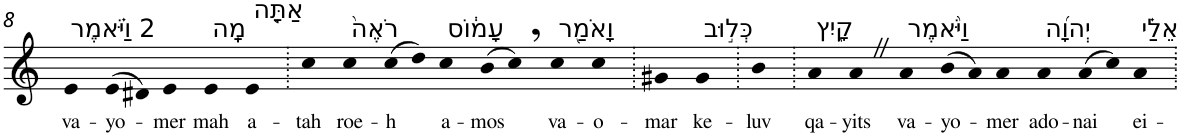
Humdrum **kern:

**kern	**text
*part1	*part1
*staff1	*staff1
*I"Piano	*
*I'Pno	*
!!LO:PB:g=z
*clefG2	*
*k[]	*
=8	=8
!LO:TX:a:t=2 וַיֹּ֗אמֶר	!
!	!LO:LY:b
4e	va-
!	!LO:LY:b
(>8e	-yo-
8d#X)	.
!	!LO:LY:b
4e	-mer
!LO:TX:a:t=מָֽה	!
!	!LO:LY:b
4e	mah
!LO:TX:a:t=אַתָּ֤ה	!
!	!LO:LY:b
4e	a-
=9.	=9.
!	!LO:LY:b
4cc	-tah
!LO:TX:a:t=רֹאֶה֙	!
!	!LO:LY:b
4cc	roe-
!	!LO:LY:b
(>8cc	-h
8dd)	.
!LO:TX:a:t=עָמ֔וֹס	!
!	!LO:LY:b
4cc	a-
!	!LO:LY:b
(>8b	-mos
8cc,)	.
!LO:TX:a:t=וָאֹמַ֖ר	!
!	!LO:LY:b
4cc	va-
!	!LO:LY:b
4cc	-o-
=10.	=10.
!	!LO:LY:b
4g#X	-mar
!LO:TX:a:t=כְּל֣וּב	!
!	!LO:LY:b
4g#	ke-
=11.	=11.
!	!LO:LY:b
4b	-luv
=12.	=12.
!LO:TX:a:t=קָ֑יִץ	!
!	!LO:LY:b
4a	qa-
!	!LO:LY:b
4aZ	-yits
!LO:TX:a:t=וַיֹּ֨אמֶר	!
!	!LO:LY:b
4a	va-
!	!LO:LY:b
(>8b	-yo-
8a)	.
!	!LO:LY:b
4a	-mer
!LO:TX:a:t=יְהוָ֜ה	!
!	!LO:LY:b
4a	ado-
!	!LO:LY:b
(>8a	-nai
8cc)	.
!LO:TX:a:t=אֵלַ֗י	!
!	!LO:LY:b
4a	ei-
=.	=.
*-	*-
